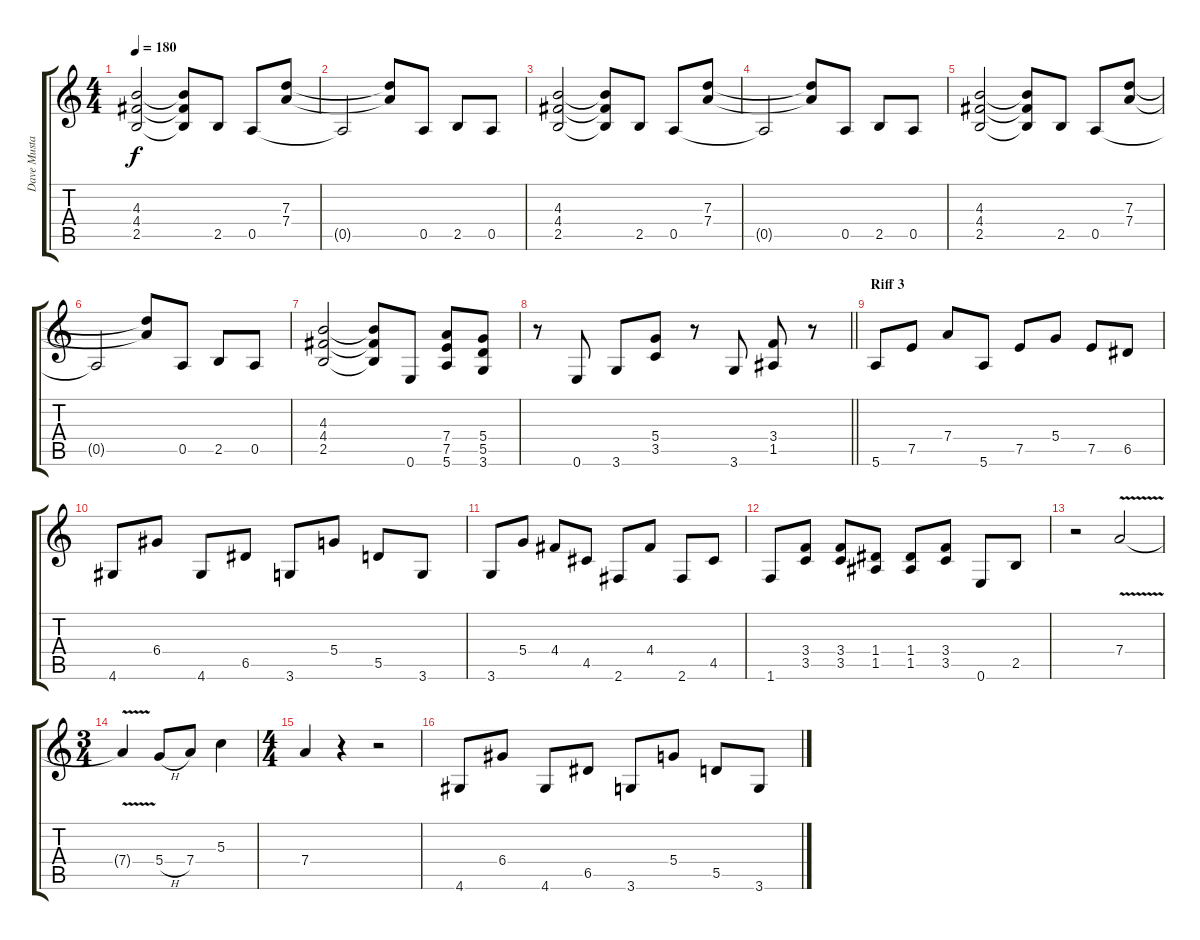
\track ("Dave Mustaine" "Dave Musta") {instrument distortionguitar}
\staff {score tabs}
\tuning (E4 B3 G3 D3 A2 E2) {hide}
\ts (4 4)
\tempo 180
\clef g2
\ks c
(4.3 4.4 2.5).2{dy f} (4.3{t} 4.4{t} 2.5{t}).8 2.5.8 0.5.8 (7.3 7.4).8 |
0.5{t}.2 (7.3{t} 7.4{t}).8 0.5.8 2.5.8 0.5.8 |
(4.3 4.4 2.5).2 (4.3{t} 4.4{t} 2.5{t}).8 2.5.8 0.5.8 (7.3 7.4).8 |
0.5{t}.2 (7.3{t} 7.4{t}).8 0.5.8 2.5.8 0.5.8 |
(4.3 4.4 2.5).2 (4.3{t} 4.4{t} 2.5{t}).8 2.5.8 0.5.8 (7.3 7.4).8 |
0.5{t}.2 (7.3{t} 7.4{t}).8 0.5.8 2.5.8 0.5.8 |
(4.3 4.4 2.5).2 (4.3{t} 4.4{t} 2.5{t}).8 0.6.8 (7.4 7.5 5.6).8 (5.4 5.5 3.6).8 |
\barLineRight lightlight
r.8 0.6.8 3.6.8 (5.4 3.5).8 r.8 3.6.8 (3.4 1.5).8 r.8 |
\section ("" "Riff 3")
5.6.8 7.5.8 7.4.8 5.6.8 7.5.8 5.4.8 7.5.8 6.5.8 |
4.6.8 6.4.8 4.6.8 6.5.8 3.6.8 5.4.8 5.5.8 3.6.8 |
3.6.8 5.4.8 4.4.8 4.5.8 2.6.8 4.4.8 2.6.8 4.5.8 |
1.6.8 (3.4 3.5).8 (3.4 3.5).8 (1.4 1.5).8 (1.4 1.5).8 (3.4 3.5).8 0.6.8 2.5.8 |
r.2 7.4{v}.2 |
\ts (3 4)
7.4{t}.4 5.4{h}.8 7.4.8 5.3.4 |
\ts (4 4)
7.4.4 r.4 r.2 |
4.6.8 6.4.8 4.6.8 6.5.8 3.6.8 5.4.8 5.5.8 3.6.8
